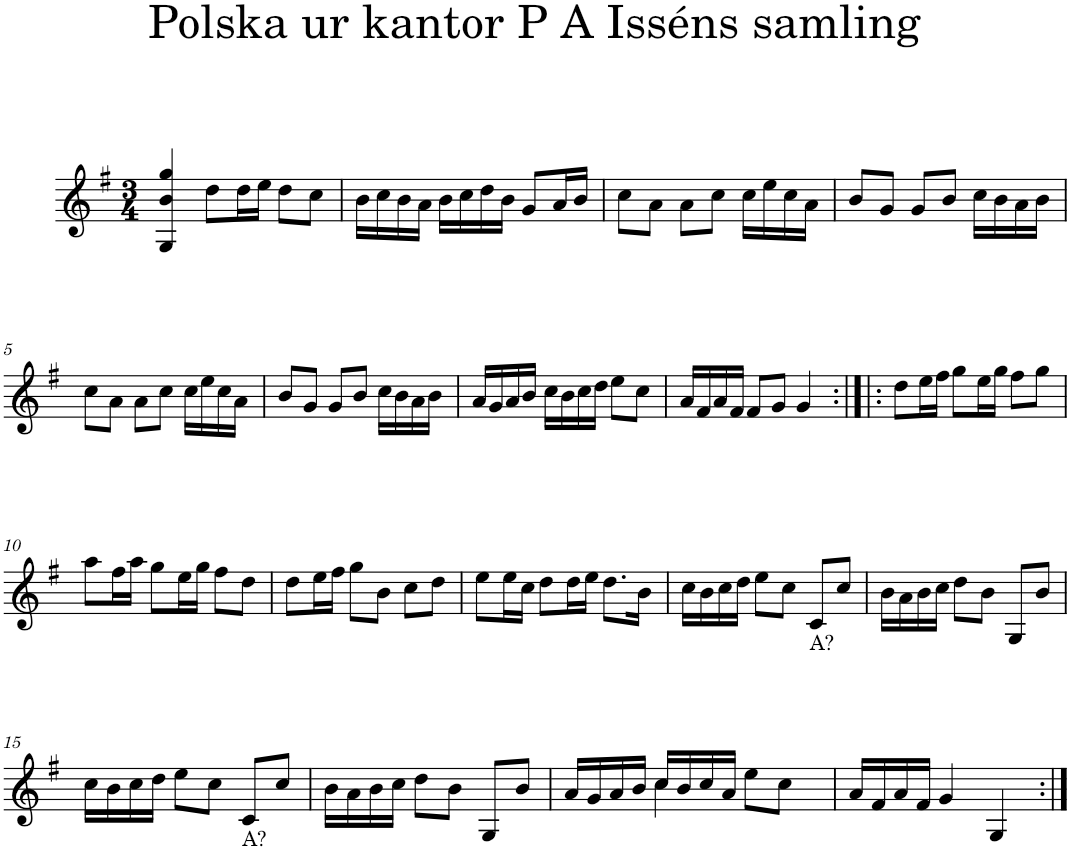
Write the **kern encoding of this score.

**kern
*part1
*staff1
*I"Piano
*I'Pno
*clefG2
*k[f#]
*G:
*M3/4
=1
4G/ 4b/ 4gg/
8dd\L
16dd\L
16ee\JJ
8dd\L
8cc\J
=2
16b\LL
16cc\
16b\
16a\JJ
16b\LL
16cc\
16dd\
16b\JJ
8g/L
16a/L
16b/JJ
=3
8cc\L
8a\J
8a\L
8cc\J
16cc\LL
16ee\
16cc\
16a\JJ
=4
8b/L
8g/J
8g/L
8b/J
16cc\LL
16b\
16a\
16b\JJ
!!LO:LB:g=z
=5
8cc\L
8a\J
8a\L
8cc\J
16cc\LL
16ee\
16cc\
16a\JJ
=6
8b/L
8g/J
8g/L
8b/J
16cc\LL
16b\
16a\
16b\JJ
=7
16a/LL
16g/
16a/
16b/JJ
16cc\LL
16b\
16cc\
16dd\JJ
8ee\L
8cc\J
=8
16a/LL
16f#/
16a/
16f#/JJ
8f#/L
8g/J
4g/
=9:|!|:
8dd\L
16ee\L
16ff#\JJ
8gg\L
16ee\L
16gg\JJ
8ff#\L
8gg\J
!!LO:LB:g=z
=10
8aa\L
16ff#\L
16aa\JJ
8gg\L
16ee\L
16gg\JJ
8ff#\L
8dd\J
=11
8dd\L
16ee\L
16ff#\JJ
8gg\L
8b\J
8cc\L
8dd\J
=12
8ee\L
16ee\L
16cc\JJ
8dd\L
16dd\L
16ee\JJ
8.dd\L
16b\Jk
=13
16cc\LL
16b\
16cc\
16dd\JJ
8ee\L
8cc\J
!LO:TX:b:t=A?
8c/L
8cc/J
=14
16b\LL
16a\
16b\
16cc\JJ
8dd\L
8b\J
8G/L
8b/J
!!LO:LB:g=z
=15
16cc\LL
16b\
16cc\
16dd\JJ
8ee\L
8cc\J
!LO:TX:b:t=A?
8c/L
8cc/J
=16
16b\LL
16a\
16b\
16cc\JJ
8dd\L
8b\J
8G/L
8b/J
=17
*^
16a/LL	4ryy
16g/	.
16a/	.
16b/JJ	.
16cc/LL	4cc\
16b/	.
16cc/	.
16a/JJ	.
8ee\L	8.ryy
8cc\J	.
.	16ryy
8.ryy	8.ryy
*v	*v
=18
16a/LL
8.ryy
16f#/
16a/
16f#/JJ
4g/
4G/
=:|!
*-
